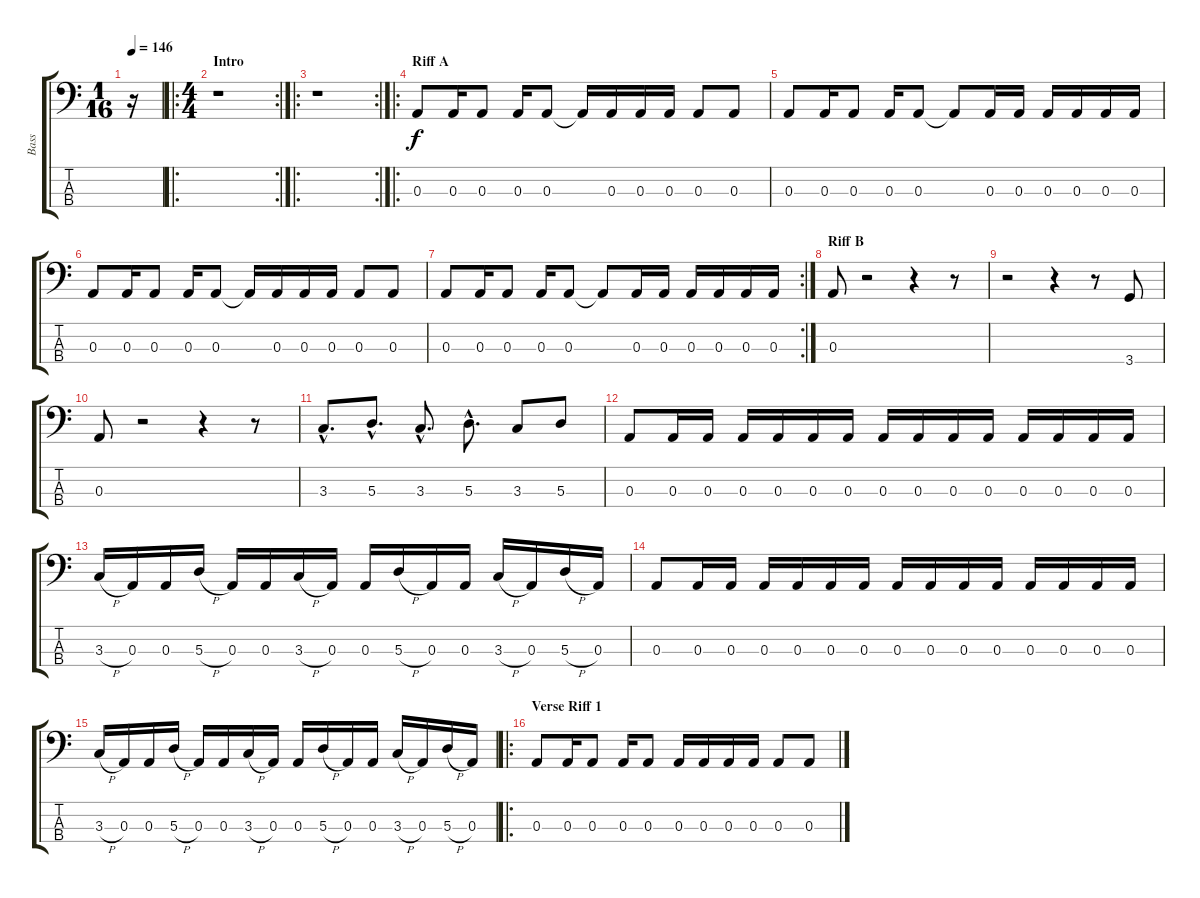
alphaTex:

\track ("Bass" "Bass") {instrument electricbasspick}
\staff {score tabs}
\tuning (G2 D2 A1 E1) {hide}
\ts (1 16)
\tempo 146
\clef f4
\ks c
r.16{dy f instrument electricbasspick} |
\ro
\rc 2
\ts (4 4)
\section ("" "Intro")
r.1 |
\ro
\rc 2
r.1 |
\ro
\section ("" "Riff A")
0.3.8 0.3.16 0.3.8 0.3.16 0.3.8 0.3{t}.16 0.3.16 0.3.16 0.3.16 0.3.8 0.3.8 |
0.3.8 0.3.16 0.3.8 0.3.16 0.3.8 0.3{t}.8 0.3.16 0.3.16 0.3.16 0.3.16 0.3.16 0.3.16 |
0.3.8 0.3.16 0.3.8 0.3.16 0.3.8 0.3{t}.16 0.3.16 0.3.16 0.3.16 0.3.8 0.3.8 |
\rc 2
0.3.8 0.3.16 0.3.8 0.3.16 0.3.8 0.3{t}.8 0.3.16 0.3.16 0.3.16 0.3.16 0.3.16 0.3.16 |
\section ("" "Riff B")
0.3.8 r.2 r.4 r.8 |
r.2 r.4 r.8 3.4.8 |
0.3.8 r.2 r.4 r.8 |
3.3{hac}.8{d} 5.3{hac}.8{d} 3.3{hac}.8{d} 5.3{hac}.8{d} 3.3.8 5.3.8 |
0.3.8 0.3.16 0.3.16 0.3.16 0.3.16 0.3.16 0.3.16 0.3.16 0.3.16 0.3.16 0.3.16 0.3.16 0.3.16 0.3.16 0.3.16 |
3.3{h}.16 0.3.16 0.3.16 5.3{h}.16 0.3.16 0.3.16 3.3{h}.16 0.3.16 0.3.16 5.3{h}.16 0.3.16 0.3.16 3.3{h}.16 0.3.16 5.3{h}.16 0.3.16 |
0.3.8 0.3.16 0.3.16 0.3.16 0.3.16 0.3.16 0.3.16 0.3.16 0.3.16 0.3.16 0.3.16 0.3.16 0.3.16 0.3.16 0.3.16 |
3.3{h}.16 0.3.16 0.3.16 5.3{h}.16 0.3.16 0.3.16 3.3{h}.16 0.3.16 0.3.16 5.3{h}.16 0.3.16 0.3.16 3.3{h}.16 0.3.16 5.3{h}.16 0.3.16 |
\ro
\section ("" "Verse Riff 1")
0.3.8 0.3.16 0.3.8 0.3.16 0.3.8 0.3.16 0.3.16 0.3.16 0.3.16 0.3.8 0.3.8
